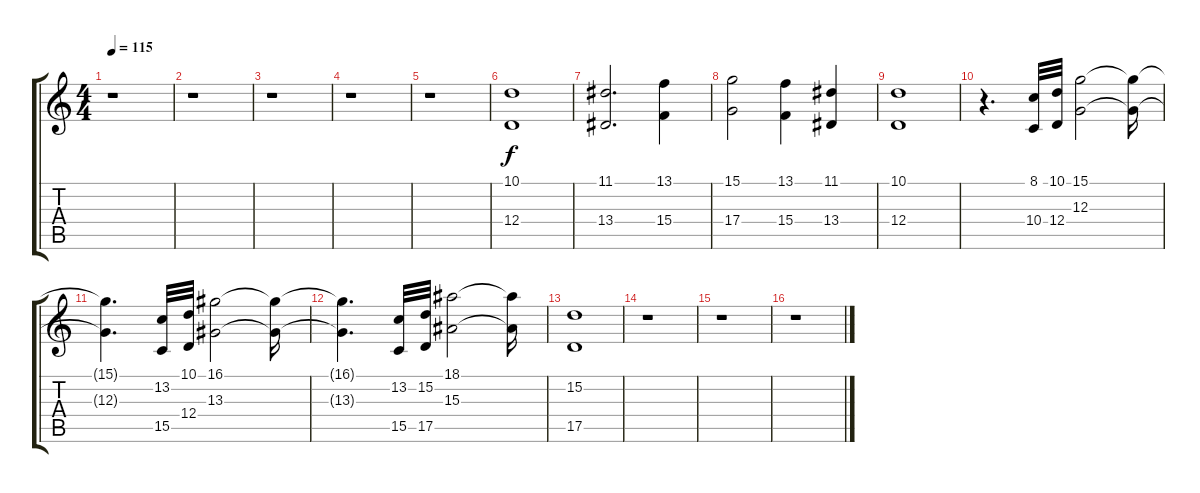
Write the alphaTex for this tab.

\track "" {instrument fx7echoes}
\staff {score tabs}
\tuning (E4 B3 G3 D3 A2 E2) {hide}
\ts (4 4)
\tempo 115
\clef g2
\ks c
r.1{dy f} |
r.1 |
r.1 |
r.1 |
r.1 |
(10.1 12.4).1{volume 0} |
(11.1 13.4).2{d volume 16} (13.1 15.4).4{volume 16} |
(15.1 17.4).2 (13.1 15.4).4 (11.1 13.4).4 |
(10.1 12.4).1 |
r.4{d} (8.1 10.4).32 (10.1 12.4).32 (15.1 12.3).2 (15.1{t} 12.3{t}).16 |
(15.1{t} 12.3{t}).4{d} (13.2 15.5).32 (10.1 12.4).32 (16.1 13.3).2 (16.1{t} 13.3{t}).16 |
(16.1{t} 13.3{t}).4{d} (13.2 15.5).32 (15.2 17.5).32 (18.1 15.3).2 (18.1{t} 15.3{t}).16 |
(15.2 17.5).1 |
r.1 |
r.1 |
r.1
